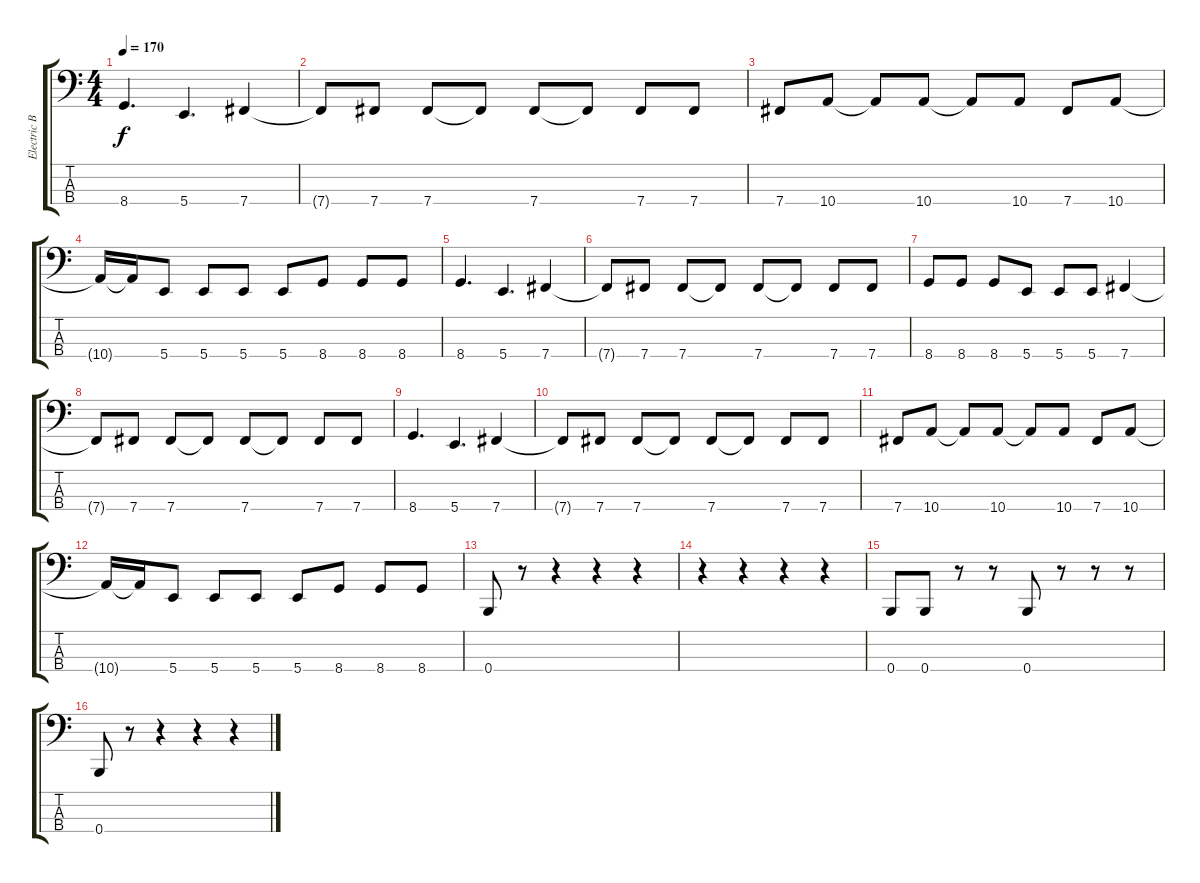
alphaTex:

\track ("Electric Bass" "Electric B") {instrument electricbassfinger}
\staff {score tabs}
\tuning (E2 B1 Gb1 B0) {hide}
\ts (4 4)
\tempo 170
\clef f4
\ks c
8.4.4{d dy f} 5.4.4{d} 7.4.4 |
7.4{t}.8 7.4.8 7.4.8 7.4{t}.8 7.4.8 7.4{t}.8 7.4.8 7.4.8 |
7.4.8 10.4.8 10.4{t}.8 10.4.8 10.4{t}.8 10.4.8 7.4.8 10.4.8 |
10.4{t}.16 10.4{t}.16 5.4.8 5.4.8 5.4.8 5.4.8 8.4.8 8.4.8 8.4.8 |
8.4.4{d} 5.4.4{d} 7.4.4 |
7.4{t}.8 7.4.8 7.4.8 7.4{t}.8 7.4.8 7.4{t}.8 7.4.8 7.4.8 |
8.4.8 8.4.8 8.4.8 5.4.8 5.4.8 5.4.8 7.4.4 |
7.4{t}.8 7.4.8 7.4.8 7.4{t}.8 7.4.8 7.4{t}.8 7.4.8 7.4.8 |
8.4.4{d} 5.4.4{d} 7.4.4 |
7.4{t}.8 7.4.8 7.4.8 7.4{t}.8 7.4.8 7.4{t}.8 7.4.8 7.4.8 |
7.4.8 10.4.8 10.4{t}.8 10.4.8 10.4{t}.8 10.4.8 7.4.8 10.4.8 |
10.4{t}.16 10.4{t}.16 5.4.8 5.4.8 5.4.8 5.4.8 8.4.8 8.4.8 8.4.8 |
0.4.8 r.8 r.4 r.4 r.4 |
r.4 r.4 r.4 r.4 |
0.4.8 0.4.8 r.8 r.8 0.4.8 r.8 r.8 r.8 |
0.4.8 r.8 r.4 r.4 r.4
